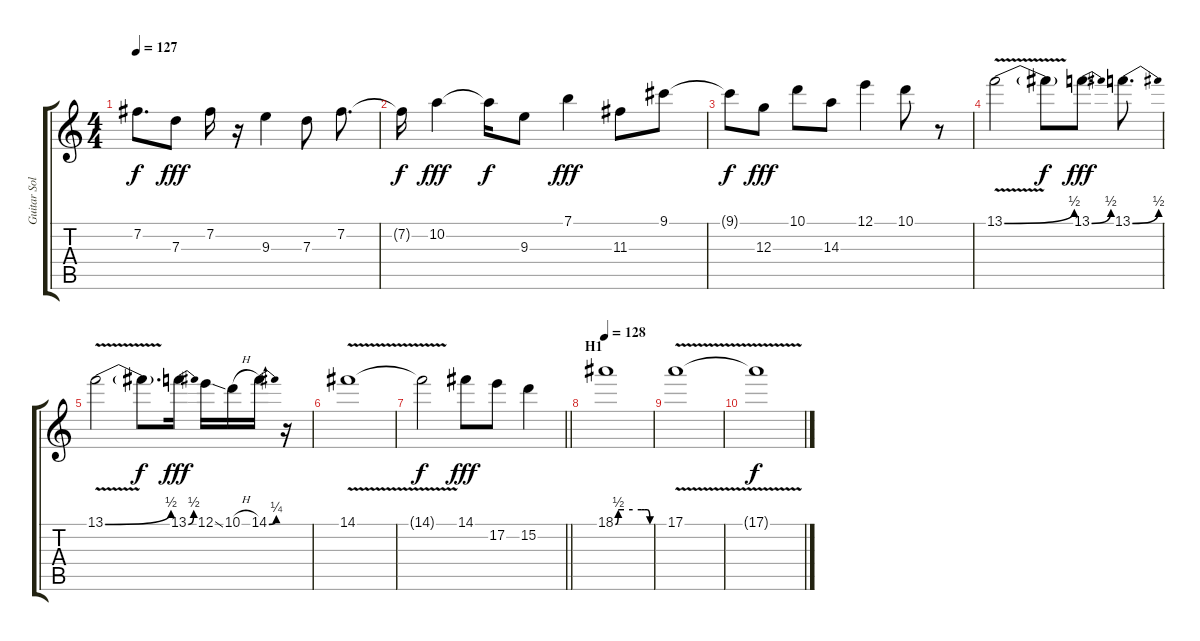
\track ("Guitar Solo" "Guitar Sol") {instrument distortionguitar}
\staff {score tabs}
\tuning (E4 B3 G3 D3 A2 E2) {hide}
\ts (4 4)
\tempo 127
\clef g2
\ks c
7.2{t}.8{d dy f} 7.3.8{dy fff} 7.2.16 r.16 9.3.4 7.3.8 7.2.8{d} |
7.2{t}.16{dy f} 10.2.4{dy fff} 10.2{t}.16{dy f} 9.3.8 7.1.4{dy fff} 11.3.8 9.1.8 |
9.1{t}.8{dy f} 12.3.8{dy fff} 10.1.8 14.3.8 12.1.4 10.1.8 r.8 |
13.1{be (bend 0 0 60 2) v}.2 13.1{t}.8{dy f} 13.1{be (bend 0 0 60 2)}.8{d dy fff} 13.1{be (bend 0 0 60 2)}.8{d} |
13.1{be (bend 0 0 60 2) v}.2 13.1{t}.8{d dy f} 13.1{be (bend 0 0 60 2)}.16{dy fff} 12.1{ss}.16 10.1{h}.16 14.1{be (bend 0 0 60 1)}.16 r.16 |
14.1{v}.1 |
\barLineRight lightlight
14.1{t}.2{dy f} 14.1.8{dy fff} 17.2.8 15.2.4 |
\section ("" "H1")
\tempo 128
18.1{be (custom 0 0 5 2 15 2 30 2 45 2 50 2 55 2 60 0)}.1 |
17.1{v}.1 |
17.1{t}.1{dy f volume 0}
